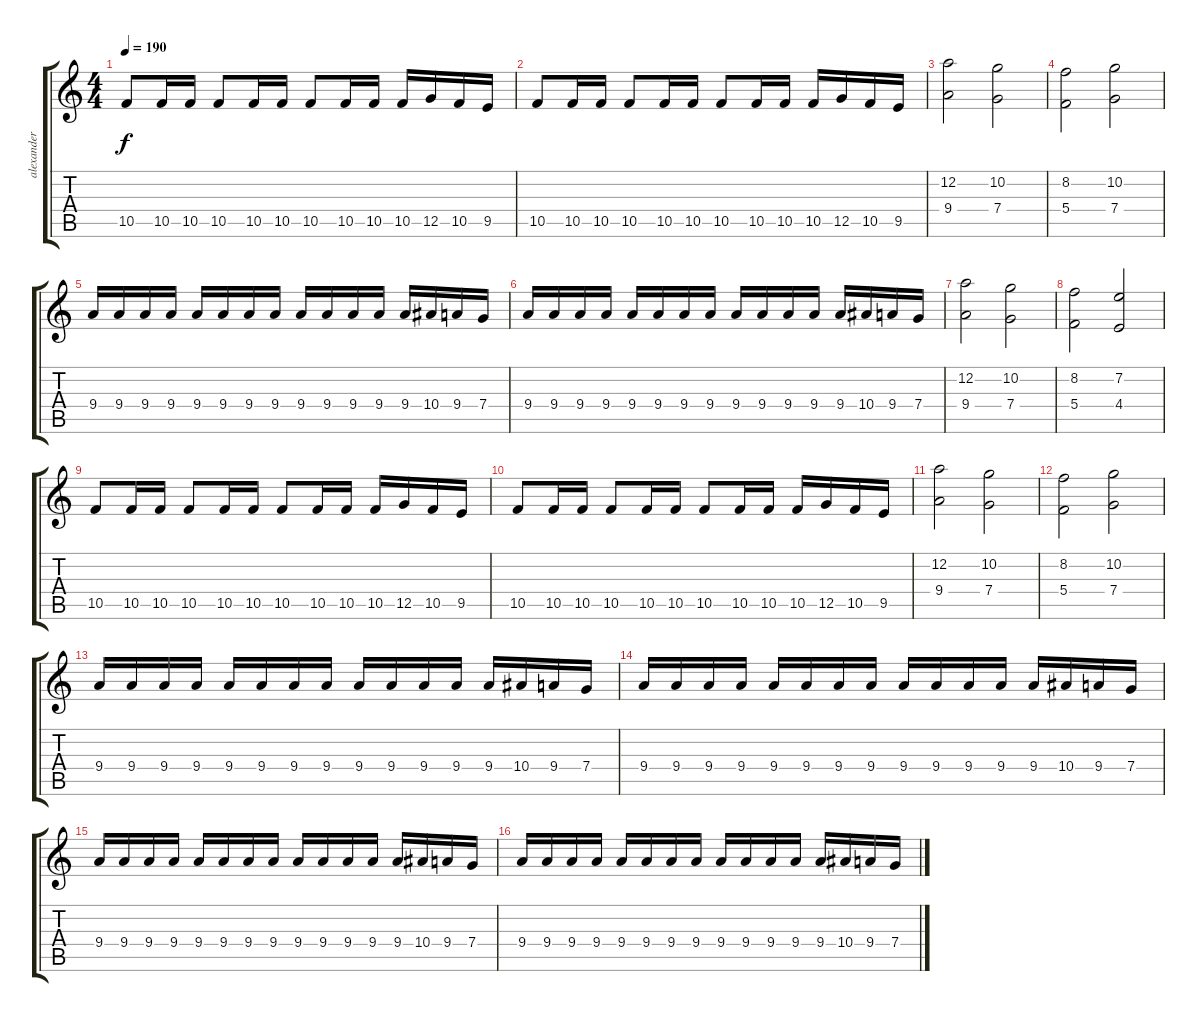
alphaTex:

\track ("alexander kuoppala" "alexander ") {instrument overdrivenguitar}
\staff {score tabs}
\tuning (D4 A3 F3 C3 G2 D2) {hide}
\ts (4 4)
\tempo 190
\clef g2
\ks c
10.5.8{dy f} 10.5.16 10.5.16 10.5.8 10.5.16 10.5.16 10.5.8 10.5.16 10.5.16 10.5.16 12.5.16 10.5.16 9.5.16 |
10.5.8 10.5.16 10.5.16 10.5.8 10.5.16 10.5.16 10.5.8 10.5.16 10.5.16 10.5.16 12.5.16 10.5.16 9.5.16 |
(12.2 9.4).2 (10.2 7.4).2 |
(8.2 5.4).2 (10.2 7.4).2 |
9.4.16 9.4.16 9.4.16 9.4.16 9.4.16 9.4.16 9.4.16 9.4.16 9.4.16 9.4.16 9.4.16 9.4.16 9.4.16 10.4.16 9.4.16 7.4.16 |
9.4.16 9.4.16 9.4.16 9.4.16 9.4.16 9.4.16 9.4.16 9.4.16 9.4.16 9.4.16 9.4.16 9.4.16 9.4.16 10.4.16 9.4.16 7.4.16 |
(12.2 9.4).2 (10.2 7.4).2 |
(8.2 5.4).2 (7.2 4.4).2 |
10.5.8 10.5.16 10.5.16 10.5.8 10.5.16 10.5.16 10.5.8 10.5.16 10.5.16 10.5.16 12.5.16 10.5.16 9.5.16 |
10.5.8 10.5.16 10.5.16 10.5.8 10.5.16 10.5.16 10.5.8 10.5.16 10.5.16 10.5.16 12.5.16 10.5.16 9.5.16 |
(12.2 9.4).2 (10.2 7.4).2 |
(8.2 5.4).2 (10.2 7.4).2 |
9.4.16 9.4.16 9.4.16 9.4.16 9.4.16 9.4.16 9.4.16 9.4.16 9.4.16 9.4.16 9.4.16 9.4.16 9.4.16 10.4.16 9.4.16 7.4.16 |
9.4.16 9.4.16 9.4.16 9.4.16 9.4.16 9.4.16 9.4.16 9.4.16 9.4.16 9.4.16 9.4.16 9.4.16 9.4.16 10.4.16 9.4.16 7.4.16 |
9.4.16 9.4.16 9.4.16 9.4.16 9.4.16 9.4.16 9.4.16 9.4.16 9.4.16 9.4.16 9.4.16 9.4.16 9.4.16 10.4.16 9.4.16 7.4.16 |
9.4.16 9.4.16 9.4.16 9.4.16 9.4.16 9.4.16 9.4.16 9.4.16 9.4.16 9.4.16 9.4.16 9.4.16 9.4.16 10.4.16 9.4.16 7.4.16
